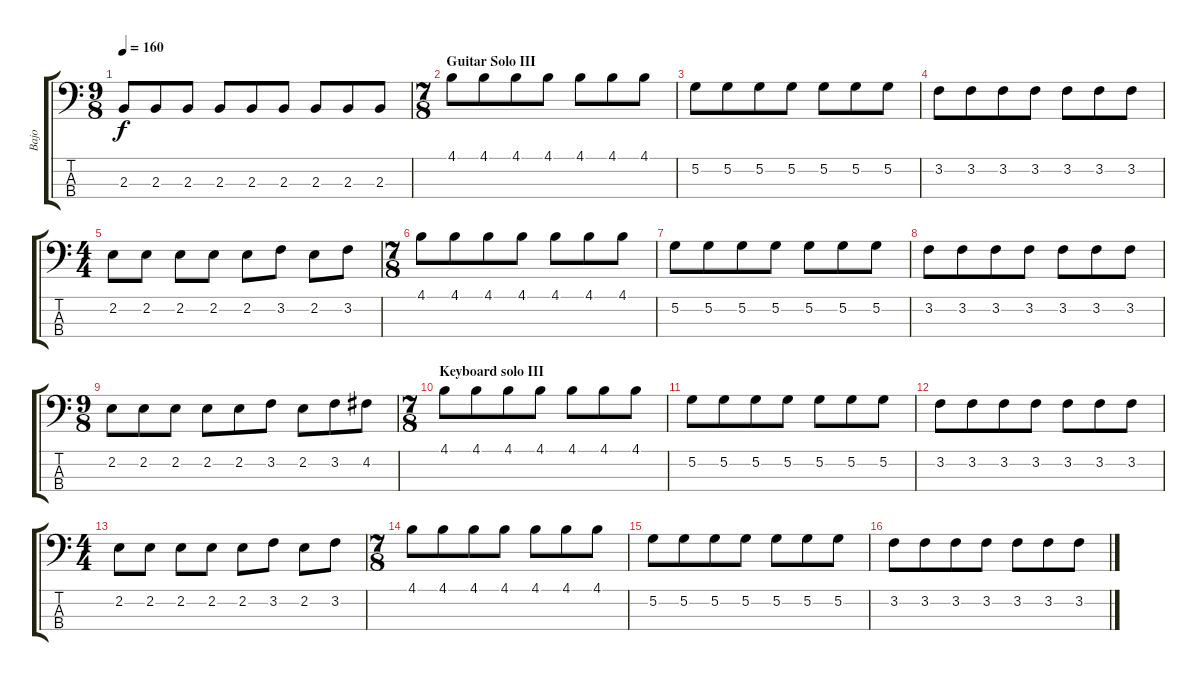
\track ("Bajo" "Bajo") {instrument electricbassfinger}
\staff {score tabs}
\tuning (G2 D2 A1 E1) {hide}
\ts (9 8)
\tempo 160
\clef f4
\ks c
2.3.8{dy f} 2.3.8 2.3.8 2.3.8 2.3.8 2.3.8 2.3.8 2.3.8 2.3.8 |
\ts (7 8)
\section ("" "Guitar Solo III")
4.1.8 4.1.8 4.1.8 4.1.8 4.1.8 4.1.8 4.1.8 |
5.2.8 5.2.8 5.2.8 5.2.8 5.2.8 5.2.8 5.2.8 |
3.2.8 3.2.8 3.2.8 3.2.8 3.2.8 3.2.8 3.2.8 |
\ts (4 4)
2.2.8 2.2.8 2.2.8 2.2.8 2.2.8 3.2.8 2.2.8 3.2.8 |
\ts (7 8)
4.1.8 4.1.8 4.1.8 4.1.8 4.1.8 4.1.8 4.1.8 |
5.2.8 5.2.8 5.2.8 5.2.8 5.2.8 5.2.8 5.2.8 |
3.2.8 3.2.8 3.2.8 3.2.8 3.2.8 3.2.8 3.2.8 |
\ts (9 8)
2.2.8 2.2.8 2.2.8 2.2.8 2.2.8 3.2.8 2.2.8 3.2.8 4.2.8 |
\ts (7 8)
\section ("" "Keyboard solo III")
4.1.8 4.1.8 4.1.8 4.1.8 4.1.8 4.1.8 4.1.8 |
5.2.8 5.2.8 5.2.8 5.2.8 5.2.8 5.2.8 5.2.8 |
3.2.8 3.2.8 3.2.8 3.2.8 3.2.8 3.2.8 3.2.8 |
\ts (4 4)
2.2.8 2.2.8 2.2.8 2.2.8 2.2.8 3.2.8 2.2.8 3.2.8 |
\ts (7 8)
4.1.8 4.1.8 4.1.8 4.1.8 4.1.8 4.1.8 4.1.8 |
5.2.8 5.2.8 5.2.8 5.2.8 5.2.8 5.2.8 5.2.8 |
3.2.8 3.2.8 3.2.8 3.2.8 3.2.8 3.2.8 3.2.8
